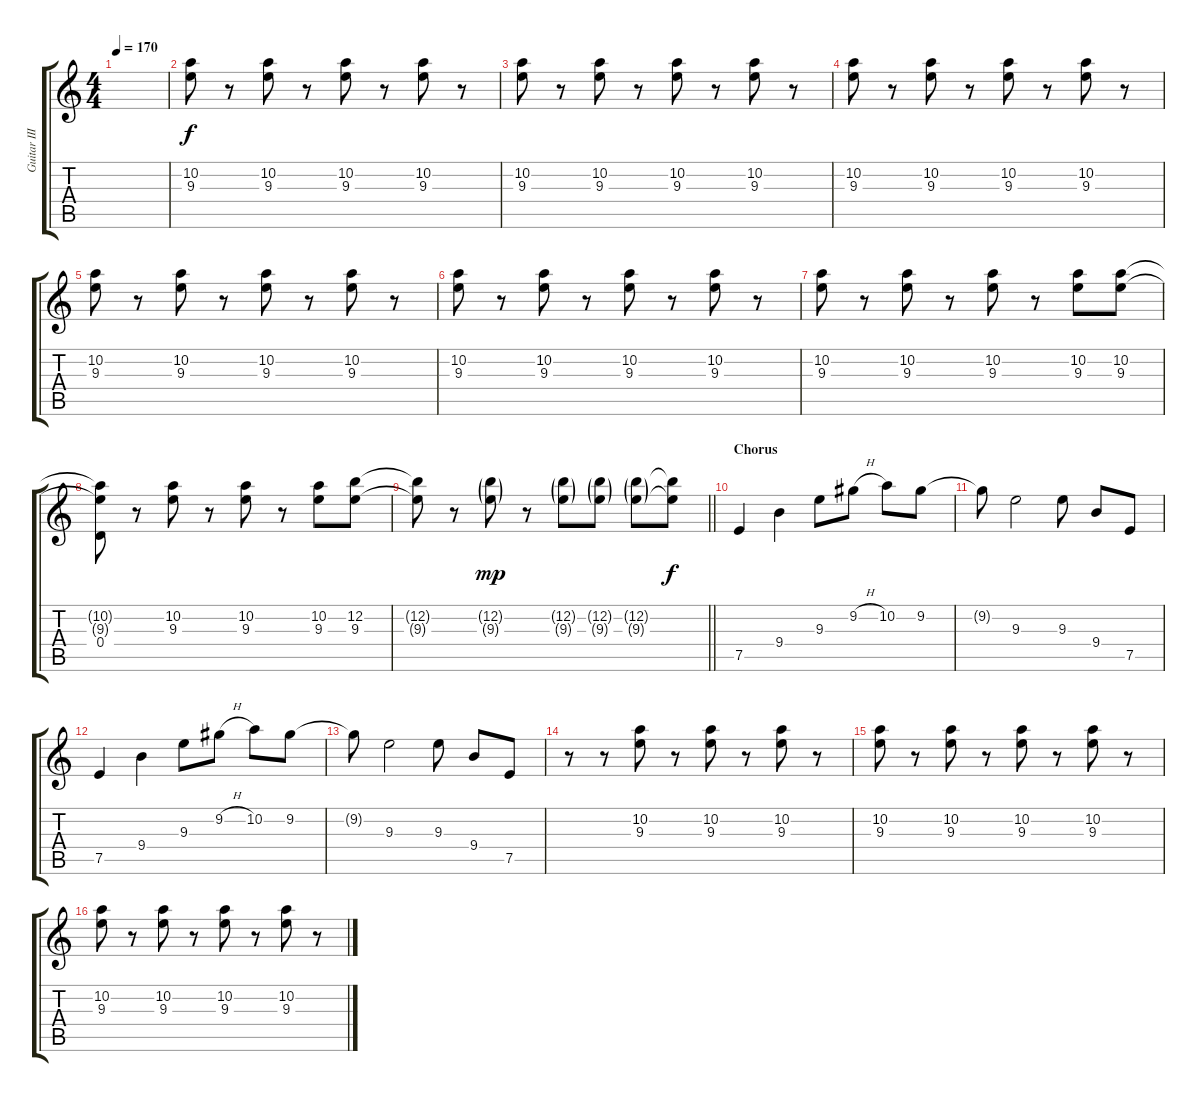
\track ("Guitar III" "Guitar III") {instrument distortionguitar}
\staff {score tabs}
\tuning (E4 B3 G3 D3 A2 D2) {hide}
\ts (4 4)
\tempo 170
\clef g2
\ks c
|
(10.2 9.3).8 r.8 (10.2 9.3).8 r.8 (10.2 9.3).8 r.8 (10.2 9.3).8 r.8 |
(10.2 9.3).8 r.8 (10.2 9.3).8 r.8 (10.2 9.3).8 r.8 (10.2 9.3).8 r.8 |
(10.2 9.3).8 r.8 (10.2 9.3).8 r.8 (10.2 9.3).8 r.8 (10.2 9.3).8 r.8 |
(10.2 9.3).8 r.8 (10.2 9.3).8 r.8 (10.2 9.3).8 r.8 (10.2 9.3).8 r.8 |
(10.2 9.3).8 r.8 (10.2 9.3).8 r.8 (10.2 9.3).8 r.8 (10.2 9.3).8 r.8 |
(10.2 9.3).8 r.8 (10.2 9.3).8 r.8 (10.2 9.3).8 r.8 (10.2 9.3).8 (10.2 9.3).8 |
(10.2{t} 9.3{t} 0.4).8 r.8 (10.2 9.3).8 r.8 (10.2 9.3).8 r.8 (10.2 9.3).8 (12.2 9.3).8 |
\barLineRight lightlight
(12.2{t} 9.3{t}).8 r.8 (12.2{g} 9.3{g}).8{dy mp} r.8 (12.2{g} 9.3{g}).8 (12.2{g} 9.3{g}).8 (12.2{g} 9.3{g}).8 (12.2{t} 9.3{t}).8{dy f} |
\section ("" "Chorus")
7.5.4 9.4.4 9.3.8 9.2{h}.8 10.2.8 9.2.8 |
9.2{t}.8 9.3.2 9.3.8 9.4.8 7.5.8 |
7.5.4 9.4.4 9.3.8 9.2{h}.8 10.2.8 9.2.8 |
9.2{t}.8 9.3.2 9.3.8 9.4.8 7.5.8 |
r.8 r.8 (10.2 9.3).8 r.8 (10.2 9.3).8 r.8 (10.2 9.3).8 r.8 |
(10.2 9.3).8 r.8 (10.2 9.3).8 r.8 (10.2 9.3).8 r.8 (10.2 9.3).8 r.8 |
(10.2 9.3).8 r.8 (10.2 9.3).8 r.8 (10.2 9.3).8 r.8 (10.2 9.3).8 r.8
